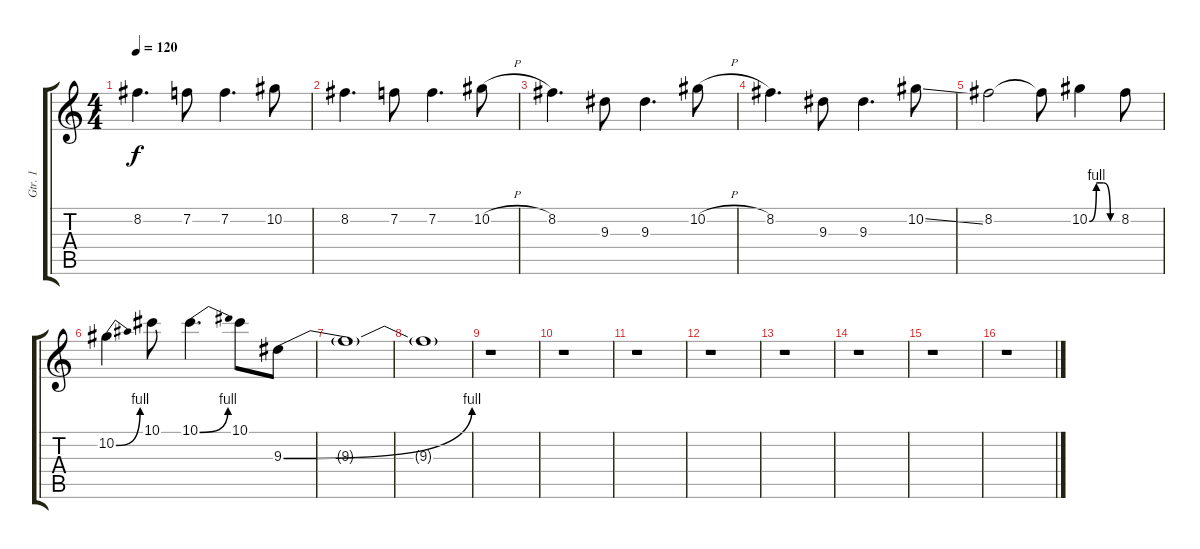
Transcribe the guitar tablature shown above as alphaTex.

\track ("Gtr. 1" "Gtr. 1") {instrument overdrivenguitar}
\staff {score tabs}
\tuning (Eb4 Bb3 Gb3 Db3 Ab2 Eb2) {hide}
\ts (4 4)
\tempo 120
\clef g2
\ks c
8.2.4{d dy f} 7.2.8 7.2.4{d} 10.2.8 |
8.2.4{d} 7.2.8 7.2.4{d} 10.2{h}.8 |
8.2.4{d} 9.3.8 9.3.4{d} 10.2{h}.8 |
8.2.4{d} 9.3.8 9.3.4{d} 10.2{ss}.8 |
8.2.2 8.2{t}.8 10.2{be (custom 0 0 15 4 30 4 45 0 60 0)}.4 8.2.8 |
10.2{be (bend 0 0 60 4)}.4 10.1.8 10.1{be (bend 0 0 60 4)}.4{d} 10.1.8 9.3{be (bend 0 0 60 4)}.8 |
9.3{t}.1 |
9.3{t}.1 |
r.1 |
r.1 |
r.1 |
r.1 |
r.1 |
r.1 |
r.1 |
r.1
